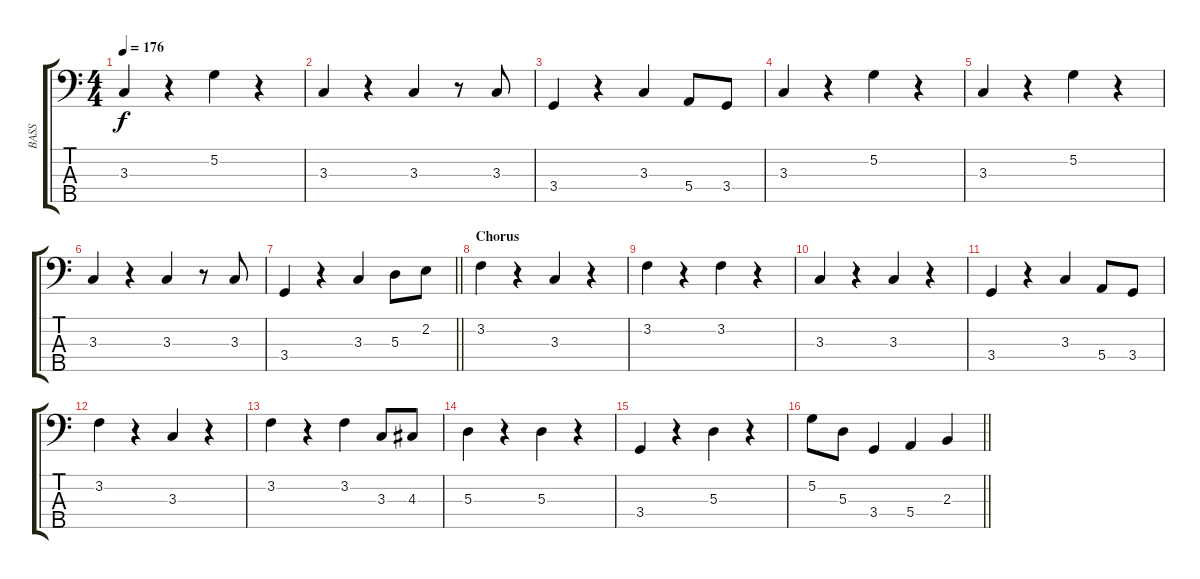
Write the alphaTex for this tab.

\track ("BASS" "BASS") {instrument electricbassfinger}
\staff {score tabs}
\tuning (G2 D2 A1 E1 B0) {hide}
\ts (4 4)
\tempo 176
\clef f4
\ks c
3.3.4{dy f} r.4 5.2.4 r.4 |
3.3.4 r.4 3.3.4 r.8 3.3.8 |
3.4.4 r.4 3.3.4 5.4.8 3.4.8 |
3.3.4 r.4 5.2.4 r.4 |
3.3.4 r.4 5.2.4 r.4 |
3.3.4 r.4 3.3.4 r.8 3.3.8 |
\barLineRight lightlight
3.4.4 r.4 3.3.4 5.3.8 2.2.8 |
\section ("" "Chorus")
3.2.4 r.4 3.3.4 r.4 |
3.2.4 r.4 3.2.4 r.4 |
3.3.4 r.4 3.3.4 r.4 |
3.4.4 r.4 3.3.4 5.4.8 3.4.8 |
3.2.4 r.4 3.3.4 r.4 |
3.2.4 r.4 3.2.4 3.3.8 4.3.8 |
5.3.4 r.4 5.3.4 r.4 |
3.4.4 r.4 5.3.4 r.4 |
\barLineRight lightlight
5.2.8 5.3.8 3.4.4 5.4.4 2.3.4
